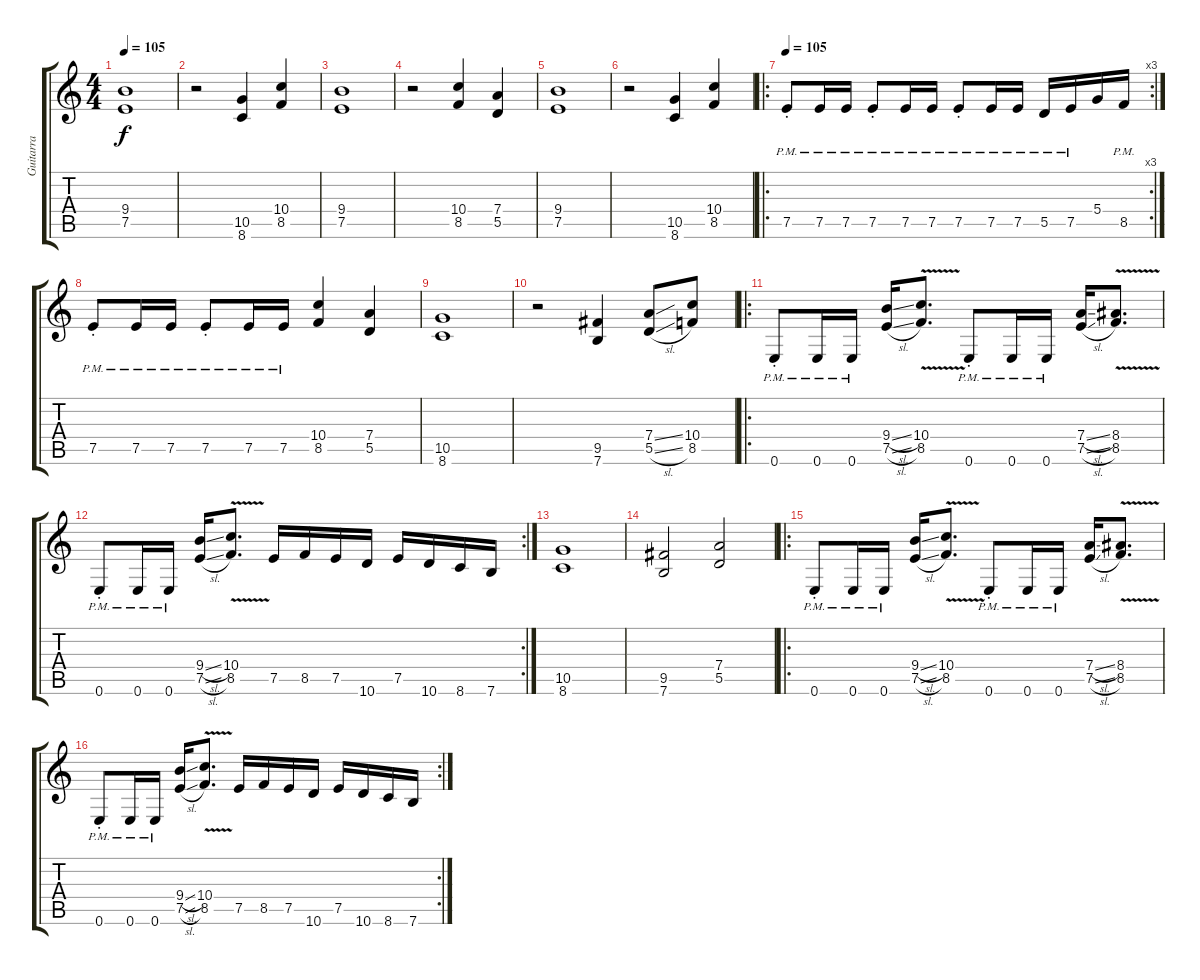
\track ("Guitarra" "Guitarra") {instrument distortionguitar}
\staff {score tabs}
\tuning (E4 B3 G3 D3 A2 E2) {hide}
\ts (4 4)
\tempo 105
\clef g2
\ks c
(9.4 7.5).1{dy f} |
r.2 (10.5 8.6).4 (10.4 8.5).4 |
(9.4 7.5).1 |
r.2 (10.4 8.5).4 (7.4 5.5).4 |
(9.4 7.5).1 |
r.2 (10.5 8.6).4 (10.4 8.5).4 |
\ro
\rc 3
\tempo 105
7.5{pm st}.8 7.5{pm}.16 7.5{pm}.16 7.5{pm st}.8 7.5{pm}.16 7.5{pm}.16 7.5{pm st}.8 7.5{pm}.16 7.5{pm}.16 5.5{pm}.16 7.5{pm}.16 5.4.16 8.5{pm}.16 |
7.5{pm st}.8 7.5{pm}.16 7.5{pm}.16 7.5{pm st}.8 7.5{pm}.16 7.5{pm}.16 (10.4 8.5).4 (7.4 5.5).4 |
(10.5 8.6).1 |
r.2 (9.5 7.6).4 (7.4{ss} 5.5{sl}).8 (10.4 8.5).8 |
\ro
0.6{pm st}.8 0.6{pm}.16 0.6{pm}.16 (9.4{sl} 7.5{sl}).16 (10.4 8.5{v}).8{d} 0.6{pm st}.8 0.6{pm}.16 0.6{pm}.16 (7.4{sl} 7.5{sl}).16 (8.4 8.5{v}).8{d} |
\rc 2
0.6{pm st}.8 0.6{pm}.16 0.6{pm}.16 (9.4{sl} 7.5{sl}).16 (10.4 8.5{v}).8{d} 7.5.16 8.5.16 7.5.16 10.6.16 7.5.16 10.6.16 8.6.16 7.6.16 |
(10.5 8.6).1 |
(9.5 7.6).2 (7.4 5.5).2 |
\ro
0.6{pm st}.8 0.6{pm}.16 0.6{pm}.16 (9.4{sl} 7.5{sl}).16 (10.4 8.5{v}).8{d} 0.6{pm st}.8 0.6{pm}.16 0.6{pm}.16 (7.4{sl} 7.5{sl}).16 (8.4 8.5{v}).8{d} |
\rc 2
0.6{pm st}.8 0.6{pm}.16 0.6{pm}.16 (9.4{sl} 7.5{sl}).16 (10.4 8.5{v}).8{d} 7.5.16 8.5.16 7.5.16 10.6.16 7.5.16 10.6.16 8.6.16 7.6.16
